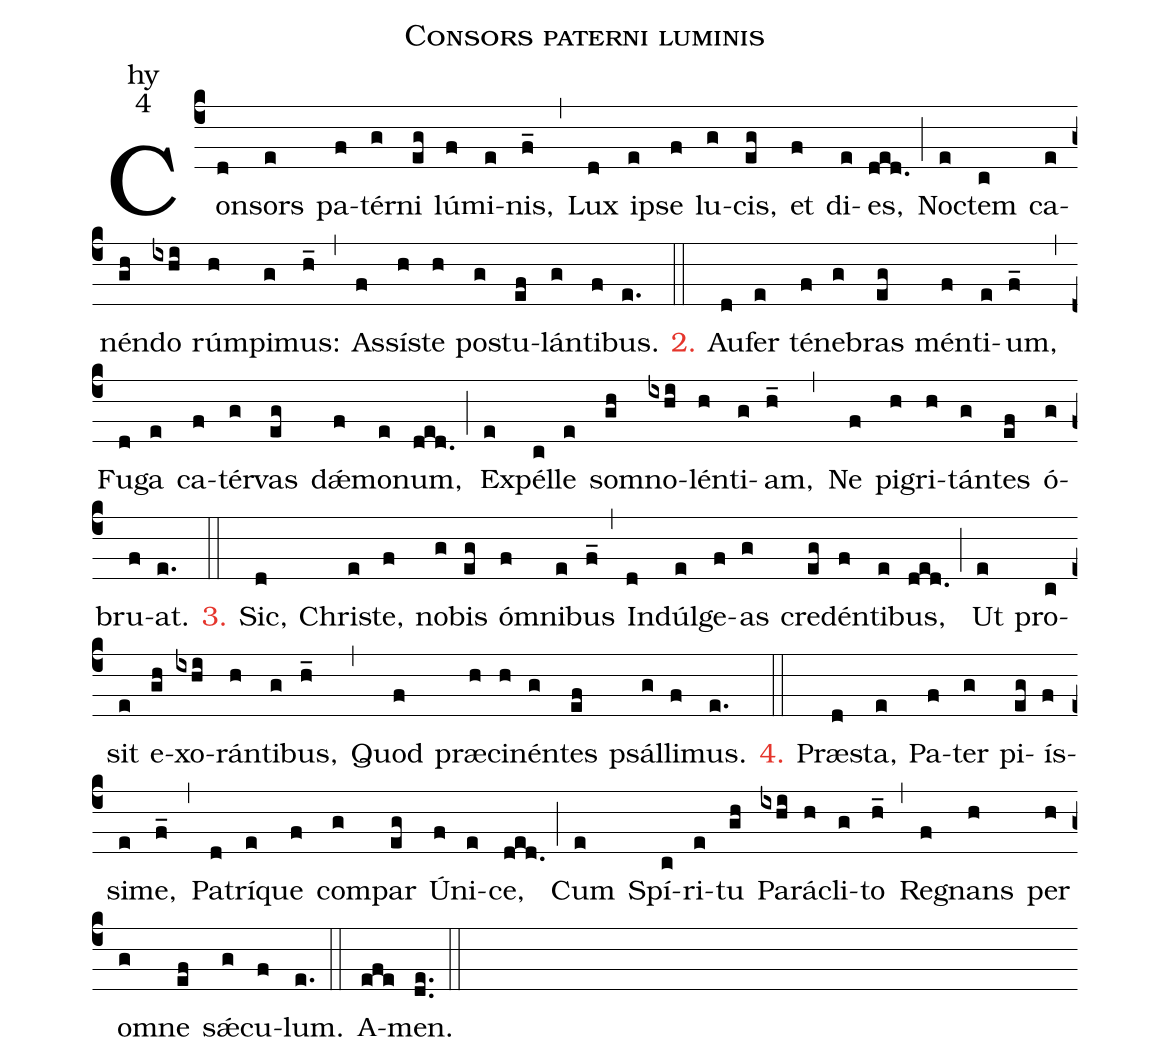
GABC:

name:Consors paterni luminis;
office-part:hy;
mode:4;
%%
(c4) Con(d)sors(e) pa(f)tér(g)ni(eg) lú(f)mi(e)nis,(f_) (,)
Lux(d) i(e)pse(f) lu(g)cis,(eg) et(f) di(e)es,(ded.) (;)
No(e)ctem(c) ca(e)nén(gh)do(ixhi) rúm(h)pi(g)mus:(h_) (,)
As(f)sí(h)ste(h) po(g)stu(ef)lán(g)ti(f)bus.(e.) (::)

<c>2.</c> Au(d)fer(e) té(f)ne(g)bras(eg) mén(f)ti(e)um,(f_) (,)
Fu(d)ga(e) ca(f)tér(g)vas(eg) dǽ(f)mo(e)num,(ded.) (;)
Ex(e)pél(c)le(e) som(gh)no(ixhi)lén(h)ti(g)am,(h_) (,)
Ne(f) pi(h)gri(h)tán(g)tes(ef) ó(g)bru(f)at.(e.) (::)

<c>3.</c> Sic,(d) Chri(e)ste,(f) no(g)bis(eg) óm(f)ni(e)bus(f_) (,)
In(d)dúl(e)ge(f)as(g) cre(eg)dén(f)ti(e)bus,(ded.) (;)
Ut(e) pro(c)sit(e) e(gh)xo(ixhi)rán(h)ti(g)bus,(h_) (,)
Quod(f) præ(h)ci(h)nén(g)tes(ef) psál(g)li(f)mus.(e.) (::)

<c>4.</c> Præ(d)sta,(e) Pa(f)ter(g) pi(eg)ís(f)si(e)me,(f_) (,)
Pa(d)trí(e)que(f) com(g)par(eg) Ú(f)ni(e)ce,(ded.) (;)
Cum(e) Spí(c)ri(e)tu(gh) Pa(ixhi)rá(h)cli(g)to(h_) (,)
Re(f)gnans(h) per(h) om(g)ne(ef) sǽ(g)cu(f)lum.(e.) (::)
A(efe)men.(de..) (::)
